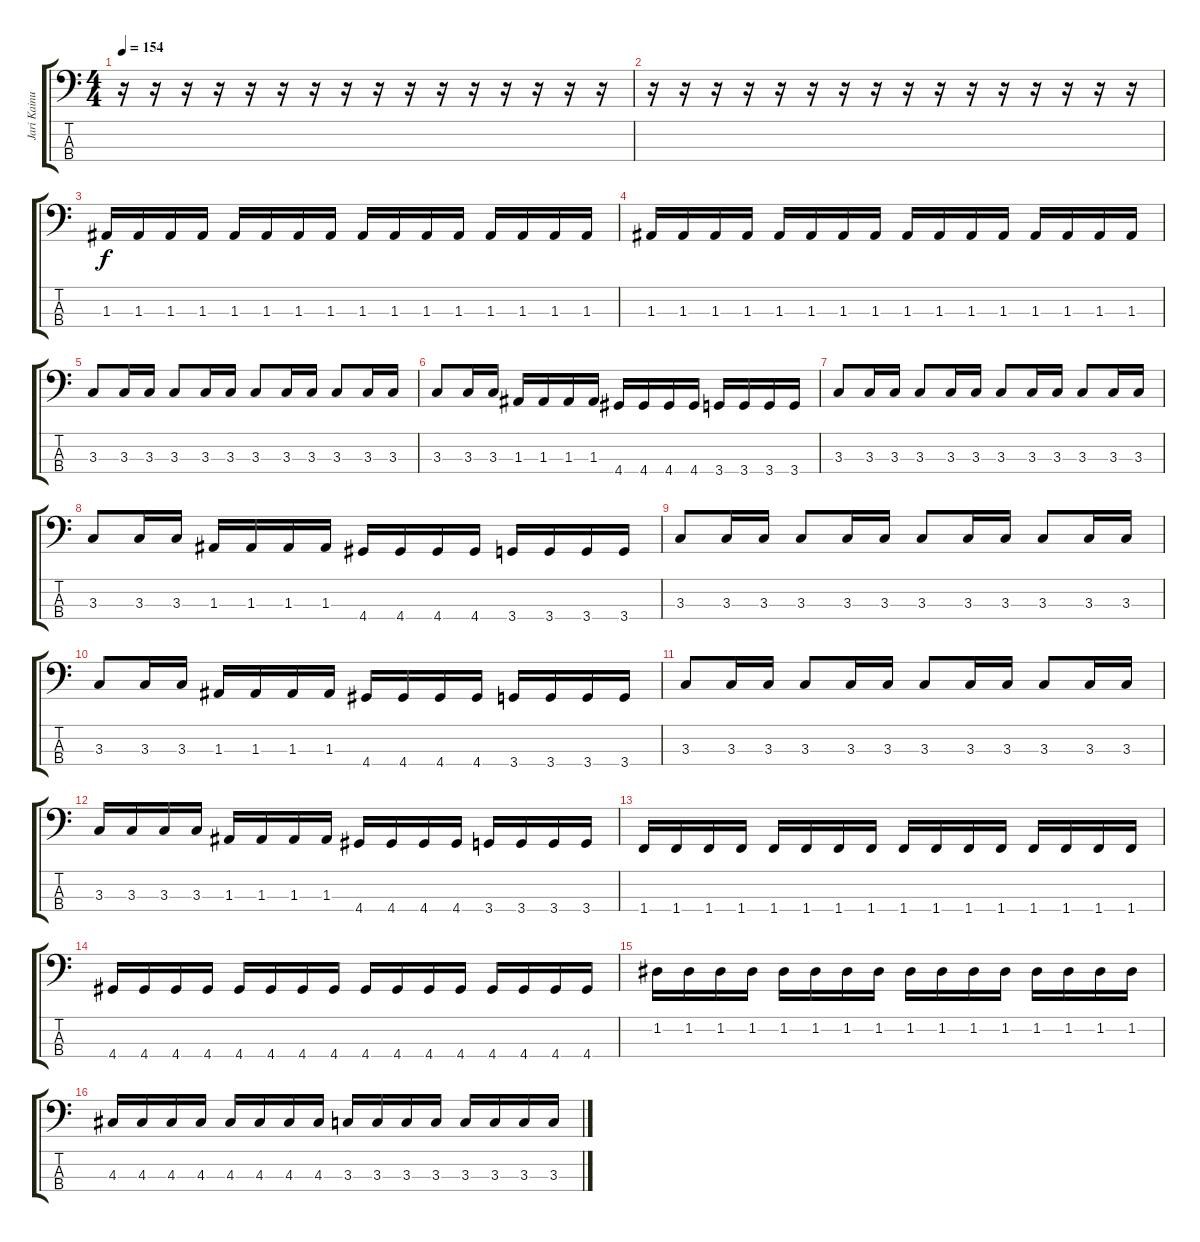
\track ("Jari Kainulainen" "Jari Kainu") {instrument electricbassfinger}
\staff {score tabs}
\tuning (G2 D2 A1 E1) {hide}
\ts (4 4)
\tempo 154
\clef f4
\ks c
r.16{dy f} r.16 r.16 r.16 r.16 r.16 r.16 r.16 r.16 r.16 r.16 r.16 r.16 r.16 r.16 r.16 |
r.16 r.16 r.16 r.16 r.16 r.16 r.16 r.16 r.16 r.16 r.16 r.16 r.16 r.16 r.16 r.16 |
1.3.16 1.3.16 1.3.16 1.3.16 1.3.16 1.3.16 1.3.16 1.3.16 1.3.16 1.3.16 1.3.16 1.3.16 1.3.16 1.3.16 1.3.16 1.3.16 |
1.3.16 1.3.16 1.3.16 1.3.16 1.3.16 1.3.16 1.3.16 1.3.16 1.3.16 1.3.16 1.3.16 1.3.16 1.3.16 1.3.16 1.3.16 1.3.16 |
3.3.8 3.3.16 3.3.16 3.3.8 3.3.16 3.3.16 3.3.8 3.3.16 3.3.16 3.3.8 3.3.16 3.3.16 |
3.3.8 3.3.16 3.3.16 1.3.16 1.3.16 1.3.16 1.3.16 4.4.16 4.4.16 4.4.16 4.4.16 3.4.16 3.4.16 3.4.16 3.4.16 |
3.3.8 3.3.16 3.3.16 3.3.8 3.3.16 3.3.16 3.3.8 3.3.16 3.3.16 3.3.8 3.3.16 3.3.16 |
3.3.8 3.3.16 3.3.16 1.3.16 1.3.16 1.3.16 1.3.16 4.4.16 4.4.16 4.4.16 4.4.16 3.4.16 3.4.16 3.4.16 3.4.16 |
3.3.8 3.3.16 3.3.16 3.3.8 3.3.16 3.3.16 3.3.8 3.3.16 3.3.16 3.3.8 3.3.16 3.3.16 |
3.3.8 3.3.16 3.3.16 1.3.16 1.3.16 1.3.16 1.3.16 4.4.16 4.4.16 4.4.16 4.4.16 3.4.16 3.4.16 3.4.16 3.4.16 |
3.3.8 3.3.16 3.3.16 3.3.8 3.3.16 3.3.16 3.3.8 3.3.16 3.3.16 3.3.8 3.3.16 3.3.16 |
3.3.16 3.3.16 3.3.16 3.3.16 1.3.16 1.3.16 1.3.16 1.3.16 4.4.16 4.4.16 4.4.16 4.4.16 3.4.16 3.4.16 3.4.16 3.4.16 |
1.4.16 1.4.16 1.4.16 1.4.16 1.4.16 1.4.16 1.4.16 1.4.16 1.4.16 1.4.16 1.4.16 1.4.16 1.4.16 1.4.16 1.4.16 1.4.16 |
4.4.16 4.4.16 4.4.16 4.4.16 4.4.16 4.4.16 4.4.16 4.4.16 4.4.16 4.4.16 4.4.16 4.4.16 4.4.16 4.4.16 4.4.16 4.4.16 |
1.2.16 1.2.16 1.2.16 1.2.16 1.2.16 1.2.16 1.2.16 1.2.16 1.2.16 1.2.16 1.2.16 1.2.16 1.2.16 1.2.16 1.2.16 1.2.16 |
4.3.16 4.3.16 4.3.16 4.3.16 4.3.16 4.3.16 4.3.16 4.3.16 3.3.16 3.3.16 3.3.16 3.3.16 3.3.16 3.3.16 3.3.16 3.3.16
